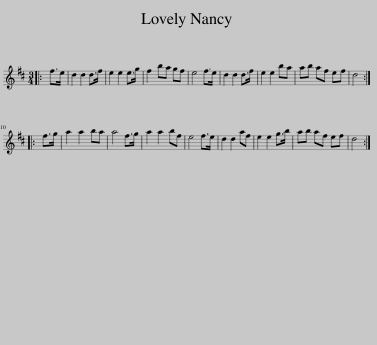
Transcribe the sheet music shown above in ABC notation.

X:1
L:1/8
M:3/4
I:linebreak $
K:D
V:1 treble
V:1
|: f>e | d2 d2 d>f | e2 e2 e>g | f2 ba gf | e4 f>e | %5
 d2 d2 d>f | e2 e2 ba | ab af ef | d4 ::$ f>g | %10
 a2 a2 ba | a4 f>g | a2 a2 bf | e4 f>e | d2 d2 af | %15
 e2 e2 g>b | ab af ef | d4 :| %18
